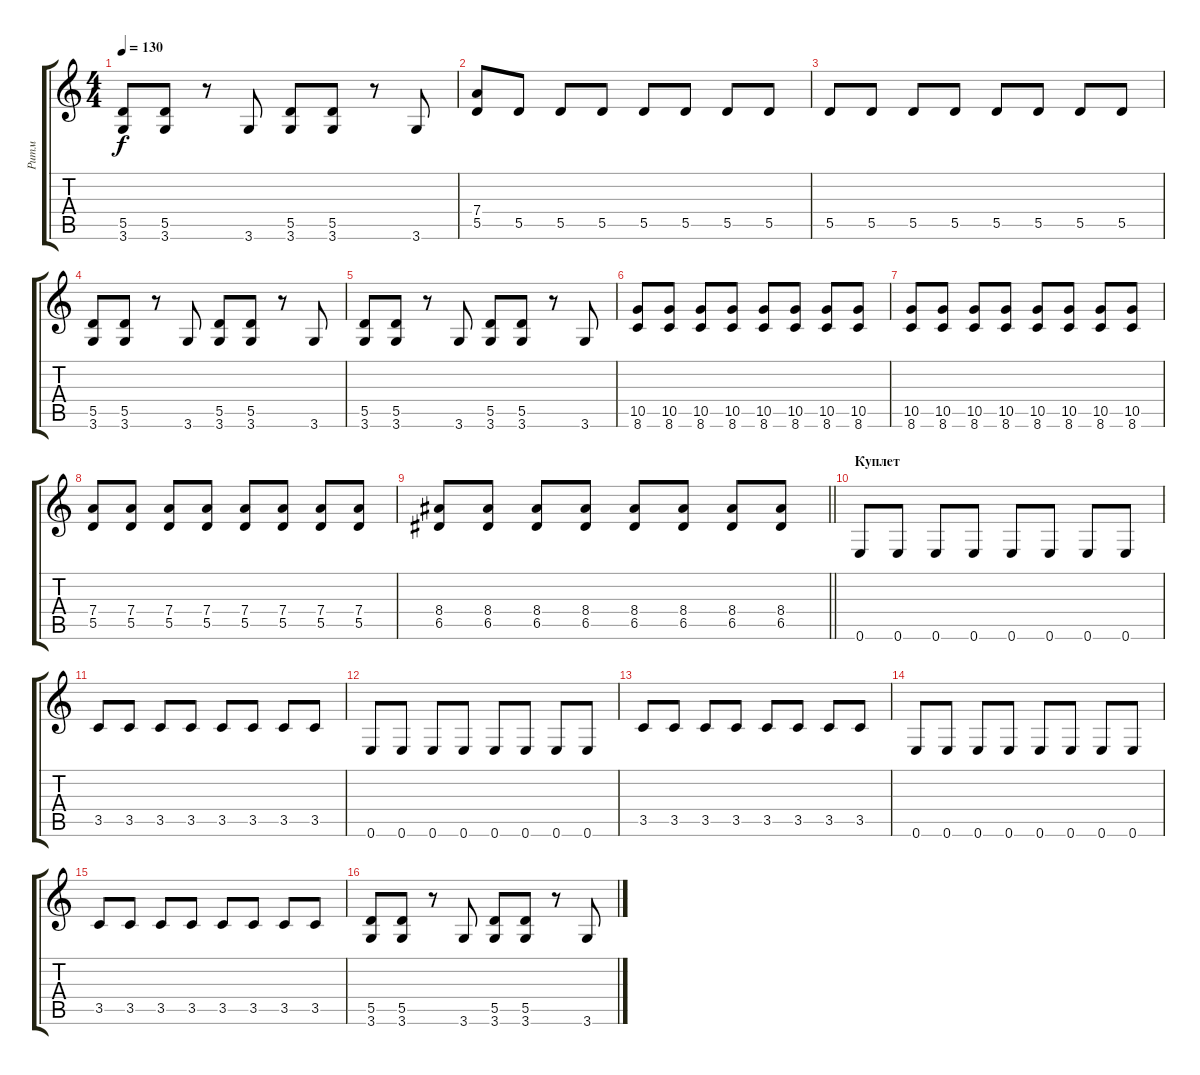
\track ("Ритм" "Ритм") {instrument distortionguitar}
\staff {score tabs}
\tuning (E4 B3 G3 D3 A2 E2) {hide}
\ts (4 4)
\tempo 130
\clef g2
\ks c
(5.5 3.6).8{dy f} (5.5 3.6).8 r.8 3.6.8 (5.5 3.6).8 (5.5 3.6).8 r.8 3.6.8 |
(7.4 5.5).8 5.5.8 5.5.8 5.5.8 5.5.8 5.5.8 5.5.8 5.5.8 |
5.5.8 5.5.8 5.5.8 5.5.8 5.5.8 5.5.8 5.5.8 5.5.8 |
(5.5 3.6).8 (5.5 3.6).8 r.8 3.6.8 (5.5 3.6).8 (5.5 3.6).8 r.8 3.6.8 |
(5.5 3.6).8 (5.5 3.6).8 r.8 3.6.8 (5.5 3.6).8 (5.5 3.6).8 r.8 3.6.8 |
(10.5 8.6).8 (10.5 8.6).8 (10.5 8.6).8 (10.5 8.6).8 (10.5 8.6).8 (10.5 8.6).8 (10.5 8.6).8 (10.5 8.6).8 |
(10.5 8.6).8 (10.5 8.6).8 (10.5 8.6).8 (10.5 8.6).8 (10.5 8.6).8 (10.5 8.6).8 (10.5 8.6).8 (10.5 8.6).8 |
(7.4 5.5).8 (7.4 5.5).8 (7.4 5.5).8 (7.4 5.5).8 (7.4 5.5).8 (7.4 5.5).8 (7.4 5.5).8 (7.4 5.5).8 |
\barLineRight lightlight
(8.4 6.5).8 (8.4 6.5).8 (8.4 6.5).8 (8.4 6.5).8 (8.4 6.5).8 (8.4 6.5).8 (8.4 6.5).8 (8.4 6.5).8 |
\section ("" "Куплет")
0.6.8 0.6.8 0.6.8 0.6.8 0.6.8 0.6.8 0.6.8 0.6.8 |
3.5.8 3.5.8 3.5.8 3.5.8 3.5.8 3.5.8 3.5.8 3.5.8 |
0.6.8 0.6.8 0.6.8 0.6.8 0.6.8 0.6.8 0.6.8 0.6.8 |
3.5.8 3.5.8 3.5.8 3.5.8 3.5.8 3.5.8 3.5.8 3.5.8 |
0.6.8 0.6.8 0.6.8 0.6.8 0.6.8 0.6.8 0.6.8 0.6.8 |
3.5.8 3.5.8 3.5.8 3.5.8 3.5.8 3.5.8 3.5.8 3.5.8 |
(5.5 3.6).8 (5.5 3.6).8 r.8 3.6.8 (5.5 3.6).8 (5.5 3.6).8 r.8 3.6.8
